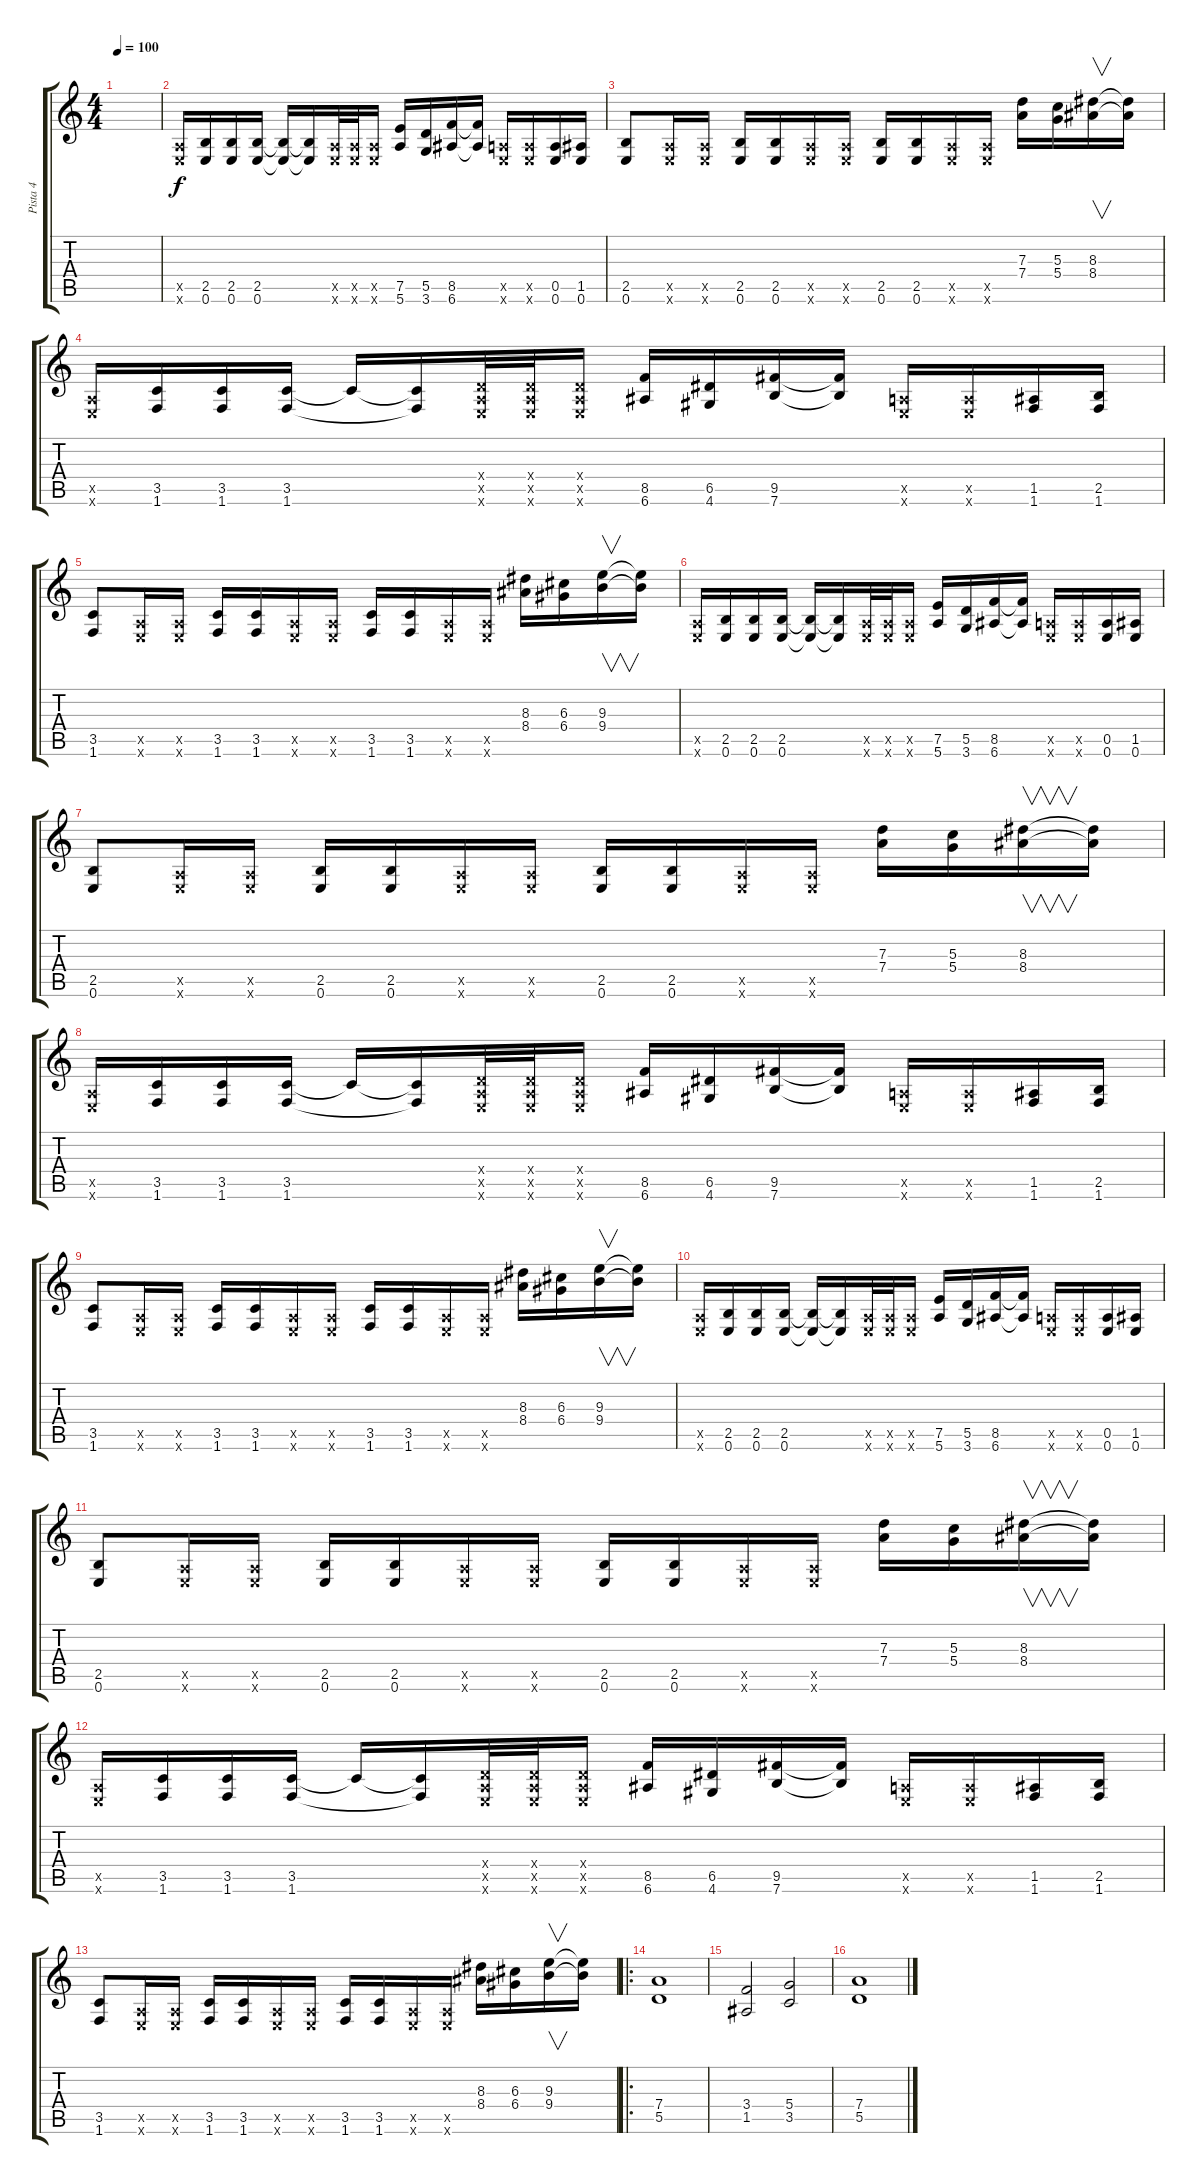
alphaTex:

\track ("Pista 4" "Pista 4") {instrument distortionguitar}
\staff {score tabs}
\tuning (E4 B3 G3 D3 A2 E2) {hide}
\ts (4 4)
\tempo 100
\clef g2
\ks c
|
(0.5{x} 0.6{x}).16 (2.5 0.6).16 (2.5 0.6).16 (2.5 0.6).16 (2.5{t} 0.6{t}).16 (2.5{t} 0.6{t}).16 (0.5{x} 0.6{x}).32 (0.5{x} 0.6{x}).32 (0.5{x} 0.6{x}).16 (7.5 5.6).16 (5.5 3.6).16 (8.5 6.6).16 (8.5{t} 6.6{t}).16 (0.5{x} 0.6{x}).16 (0.5{x} 0.6{x}).16 (0.5 0.6).16 (1.5 0.6).16 |
(2.5 0.6).8 (0.5{x} 0.6{x}).16 (0.5{x} 0.6{x}).16 (2.5 0.6).16 (2.5 0.6).16 (0.5{x} 0.6{x}).16 (0.5{x} 0.6{x}).16 (2.5 0.6).16 (2.5 0.6).16 (0.5{x} 0.6{x}).16 (0.5{x} 0.6{x}).16 (7.3 7.4).16 (5.3 5.4).16 (8.3 8.4).16{v} (8.3{t} 8.4{t}).16 |
(0.5{x} 0.6{x}).16 (3.5 1.6).16 (3.5 1.6).16 (3.5 1.6).16 3.5{t}.16 (3.5{t} 1.6{t}).16 (0.4{x} 0.5{x} 0.6{x}).32 (0.4{x} 0.5{x} 0.6{x}).32 (0.4{x} 0.5{x} 0.6{x}).16 (8.5 6.6).16 (6.5 4.6).16 (9.5 7.6).16 (9.5{t} 7.6{t}).16 (0.5{x} 0.6{x}).16 (0.5{x} 0.6{x}).16 (1.5 1.6).16 (2.5 1.6).16 |
(3.5 1.6).8 (0.5{x} 0.6{x}).16 (0.5{x} 0.6{x}).16 (3.5 1.6).16 (3.5 1.6).16 (0.5{x} 0.6{x}).16 (0.5{x} 0.6{x}).16 (3.5 1.6).16 (3.5 1.6).16 (0.5{x} 0.6{x}).16 (0.5{x} 0.6{x}).16 (8.3 8.4).16 (6.3 6.4).16 (9.3 9.4).16{v} (9.3{t} 9.4{t}).16 |
(0.5{x} 0.6{x}).16 (2.5 0.6).16 (2.5 0.6).16 (2.5 0.6).16 (2.5{t} 0.6{t}).16 (2.5{t} 0.6{t}).16 (0.5{x} 0.6{x}).32 (0.5{x} 0.6{x}).32 (0.5{x} 0.6{x}).16 (7.5 5.6).16 (5.5 3.6).16 (8.5 6.6).16 (8.5{t} 6.6{t}).16 (0.5{x} 0.6{x}).16 (0.5{x} 0.6{x}).16 (0.5 0.6).16 (1.5 0.6).16 |
(2.5 0.6).8 (0.5{x} 0.6{x}).16 (0.5{x} 0.6{x}).16 (2.5 0.6).16 (2.5 0.6).16 (0.5{x} 0.6{x}).16 (0.5{x} 0.6{x}).16 (2.5 0.6).16 (2.5 0.6).16 (0.5{x} 0.6{x}).16 (0.5{x} 0.6{x}).16 (7.3 7.4).16 (5.3 5.4).16 (8.3 8.4).16{v} (8.3{t} 8.4{t}).16 |
(0.5{x} 0.6{x}).16 (3.5 1.6).16 (3.5 1.6).16 (3.5 1.6).16 3.5{t}.16 (3.5{t} 1.6{t}).16 (0.4{x} 0.5{x} 0.6{x}).32 (0.4{x} 0.5{x} 0.6{x}).32 (0.4{x} 0.5{x} 0.6{x}).16 (8.5 6.6).16 (6.5 4.6).16 (9.5 7.6).16 (9.5{t} 7.6{t}).16 (0.5{x} 0.6{x}).16 (0.5{x} 0.6{x}).16 (1.5 1.6).16 (2.5 1.6).16 |
(3.5 1.6).8 (0.5{x} 0.6{x}).16 (0.5{x} 0.6{x}).16 (3.5 1.6).16 (3.5 1.6).16 (0.5{x} 0.6{x}).16 (0.5{x} 0.6{x}).16 (3.5 1.6).16 (3.5 1.6).16 (0.5{x} 0.6{x}).16 (0.5{x} 0.6{x}).16 (8.3 8.4).16 (6.3 6.4).16 (9.3 9.4).16{v} (9.3{t} 9.4{t}).16 |
(0.5{x} 0.6{x}).16 (2.5 0.6).16 (2.5 0.6).16 (2.5 0.6).16 (2.5{t} 0.6{t}).16 (2.5{t} 0.6{t}).16 (0.5{x} 0.6{x}).32 (0.5{x} 0.6{x}).32 (0.5{x} 0.6{x}).16 (7.5 5.6).16 (5.5 3.6).16 (8.5 6.6).16 (8.5{t} 6.6{t}).16 (0.5{x} 0.6{x}).16 (0.5{x} 0.6{x}).16 (0.5 0.6).16 (1.5 0.6).16 |
(2.5 0.6).8 (0.5{x} 0.6{x}).16 (0.5{x} 0.6{x}).16 (2.5 0.6).16 (2.5 0.6).16 (0.5{x} 0.6{x}).16 (0.5{x} 0.6{x}).16 (2.5 0.6).16 (2.5 0.6).16 (0.5{x} 0.6{x}).16 (0.5{x} 0.6{x}).16 (7.3 7.4).16 (5.3 5.4).16 (8.3 8.4).16{v} (8.3{t} 8.4{t}).16 |
(0.5{x} 0.6{x}).16 (3.5 1.6).16 (3.5 1.6).16 (3.5 1.6).16 3.5{t}.16 (3.5{t} 1.6{t}).16 (0.4{x} 0.5{x} 0.6{x}).32 (0.4{x} 0.5{x} 0.6{x}).32 (0.4{x} 0.5{x} 0.6{x}).16 (8.5 6.6).16 (6.5 4.6).16 (9.5 7.6).16 (9.5{t} 7.6{t}).16 (0.5{x} 0.6{x}).16 (0.5{x} 0.6{x}).16 (1.5 1.6).16 (2.5 1.6).16 |
(3.5 1.6).8 (0.5{x} 0.6{x}).16 (0.5{x} 0.6{x}).16 (3.5 1.6).16 (3.5 1.6).16 (0.5{x} 0.6{x}).16 (0.5{x} 0.6{x}).16 (3.5 1.6).16 (3.5 1.6).16 (0.5{x} 0.6{x}).16 (0.5{x} 0.6{x}).16 (8.3 8.4).16 (6.3 6.4).16 (9.3 9.4).16{v} (9.3{t} 9.4{t}).16 |
\ro
(7.4 5.5).1 |
(3.4 1.5).2 (5.4 3.5).2 |
(7.4 5.5).1
